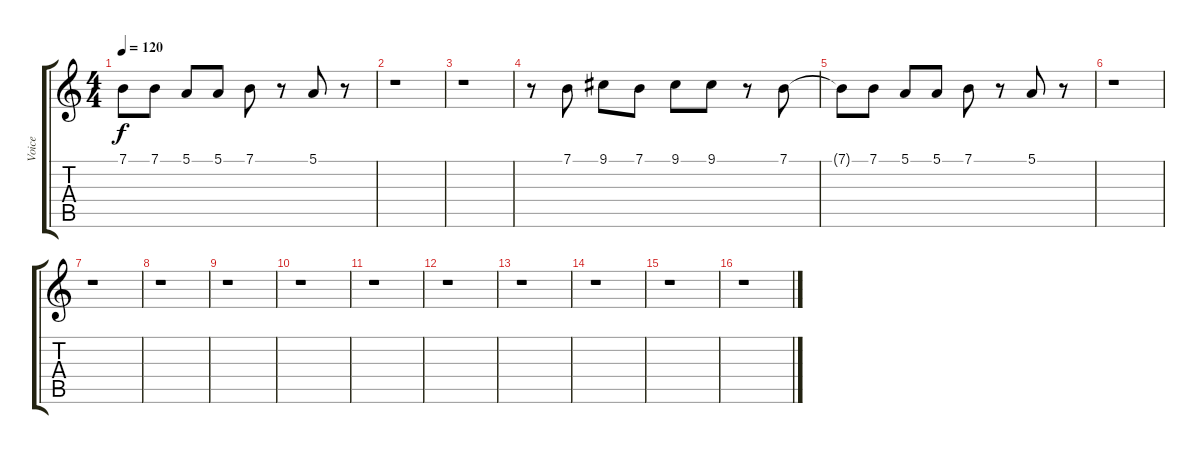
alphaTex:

\track ("Voice" "Voice") {instrument choiraahs}
\staff {score tabs}
\tuning (E4 B3 G3 D3 A2 E2) {hide}
\ts (4 4)
\tempo 120
\clef g2
\ks c
7.1{t}.8{dy f} 7.1.8 5.1.8 5.1.8 7.1.8 r.8 5.1.8 r.8 |
r.1 |
r.1 |
r.8 7.1.8 9.1.8 7.1.8 9.1.8 9.1.8 r.8 7.1.8 |
7.1{t}.8 7.1.8 5.1.8 5.1.8 7.1.8 r.8 5.1.8 r.8 |
r.1 |
r.1 |
r.1 |
r.1 |
r.1 |
r.1 |
r.1 |
r.1 |
r.1 |
r.1 |
r.1
